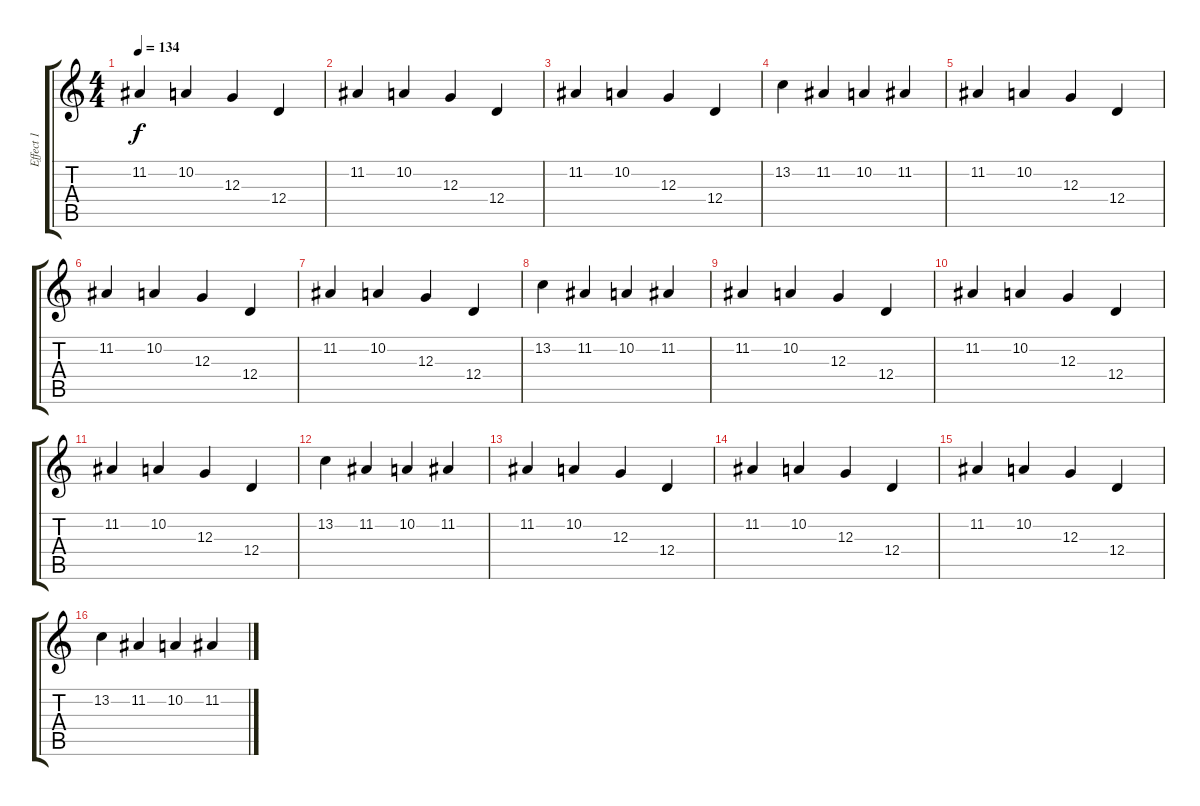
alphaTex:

\track ("Effect 1" "Effect 1") {instrument electricpiano1}
\staff {score tabs}
\tuning (E4 B3 G3 D3 A2 E2) {hide}
\ts (4 4)
\tempo 134
\clef g2
\ks c
11.2.4{dy f} 10.2.4 12.3.4 12.4.4 |
11.2.4 10.2.4 12.3.4 12.4.4 |
11.2.4 10.2.4 12.3.4 12.4.4 |
13.2.4 11.2.4 10.2.4 11.2.4 |
11.2.4 10.2.4 12.3.4 12.4.4 |
11.2.4 10.2.4 12.3.4 12.4.4 |
11.2.4 10.2.4 12.3.4 12.4.4 |
13.2.4 11.2.4 10.2.4 11.2.4 |
11.2.4 10.2.4 12.3.4 12.4.4 |
11.2.4 10.2.4 12.3.4 12.4.4 |
11.2.4 10.2.4 12.3.4 12.4.4 |
13.2.4 11.2.4 10.2.4 11.2.4 |
11.2.4 10.2.4 12.3.4 12.4.4 |
11.2.4 10.2.4 12.3.4 12.4.4 |
11.2.4 10.2.4 12.3.4 12.4.4 |
13.2.4 11.2.4 10.2.4 11.2.4
